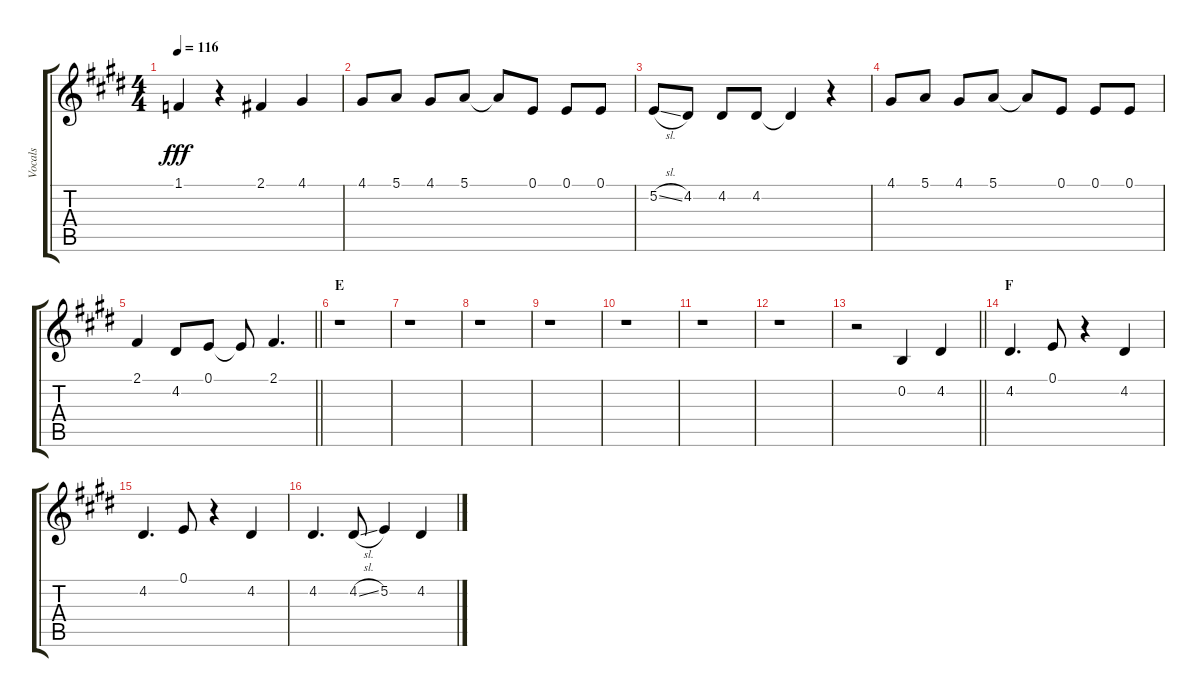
\track ("Vocals" "Vocals") {instrument voiceoohs}
\staff {score tabs}
\tuning (E4 B3 G3 D3 A2 E2) {hide}
\ts (4 4)
\tempo 116
\clef g2
\ks e
1.1.4{dy fff} r.4 2.1.4 4.1.4 |
4.1.8 5.1.8 4.1.8 5.1.8 5.1{t}.8 0.1.8 0.1.8 0.1.8 |
5.2{sl}.8 4.2.8 4.2.8 4.2.8 4.2{t}.4 r.4 |
4.1.8 5.1.8 4.1.8 5.1.8 5.1{t}.8 0.1.8 0.1.8 0.1.8 |
\barLineRight lightlight
2.1.4 4.2.8 0.1.8 0.1{t}.8 2.1.4{d} |
\section ("" "E")
r.1 |
r.1 |
r.1 |
r.1 |
r.1 |
r.1 |
r.1 |
\barLineRight lightlight
r.2 0.2.4 4.2.4 |
\section ("" "F")
4.2.4{d} 0.1.8 r.4 4.2.4 |
4.2.4{d} 0.1.8 r.4 4.2.4 |
4.2.4{d} 4.2{sl}.8 5.2.4 4.2.4
